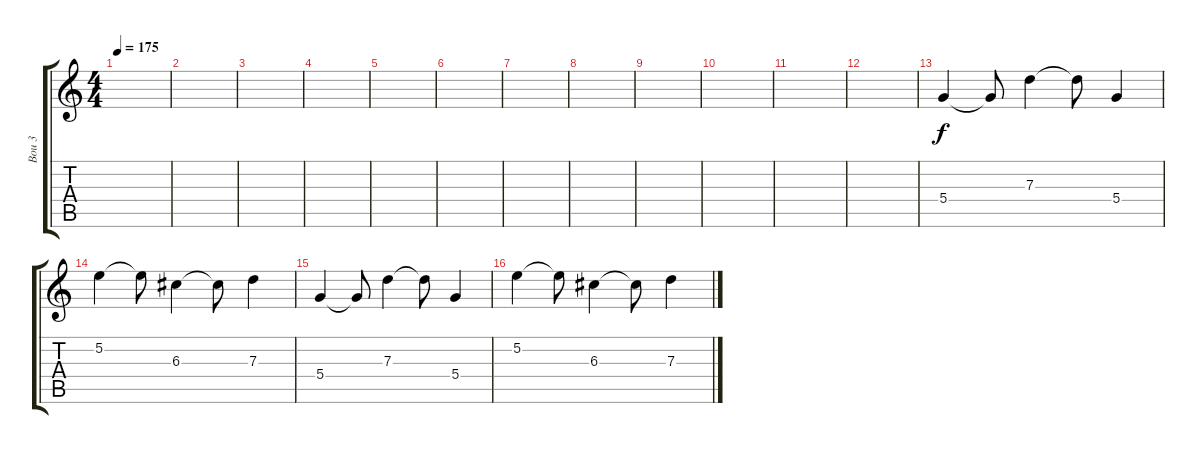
\track ("Bou 3" "Bou 3") {instrument distortionguitar}
\staff {score tabs}
\tuning (E4 B3 G3 D3 A2 E2) {hide}
\ts (4 4)
\tempo 175
\clef g2
\ks c
|
|
|
|
|
|
|
|
|
|
|
|
5.4.4{volume 11} 5.4{t}.8 7.3.4 7.3{t}.8 5.4.4 |
5.2.4 5.2{t}.8 6.3.4 6.3{t}.8 7.3.4 |
5.4.4 5.4{t}.8 7.3.4 7.3{t}.8 5.4.4 |
5.2.4 5.2{t}.8 6.3.4 6.3{t}.8 7.3.4
